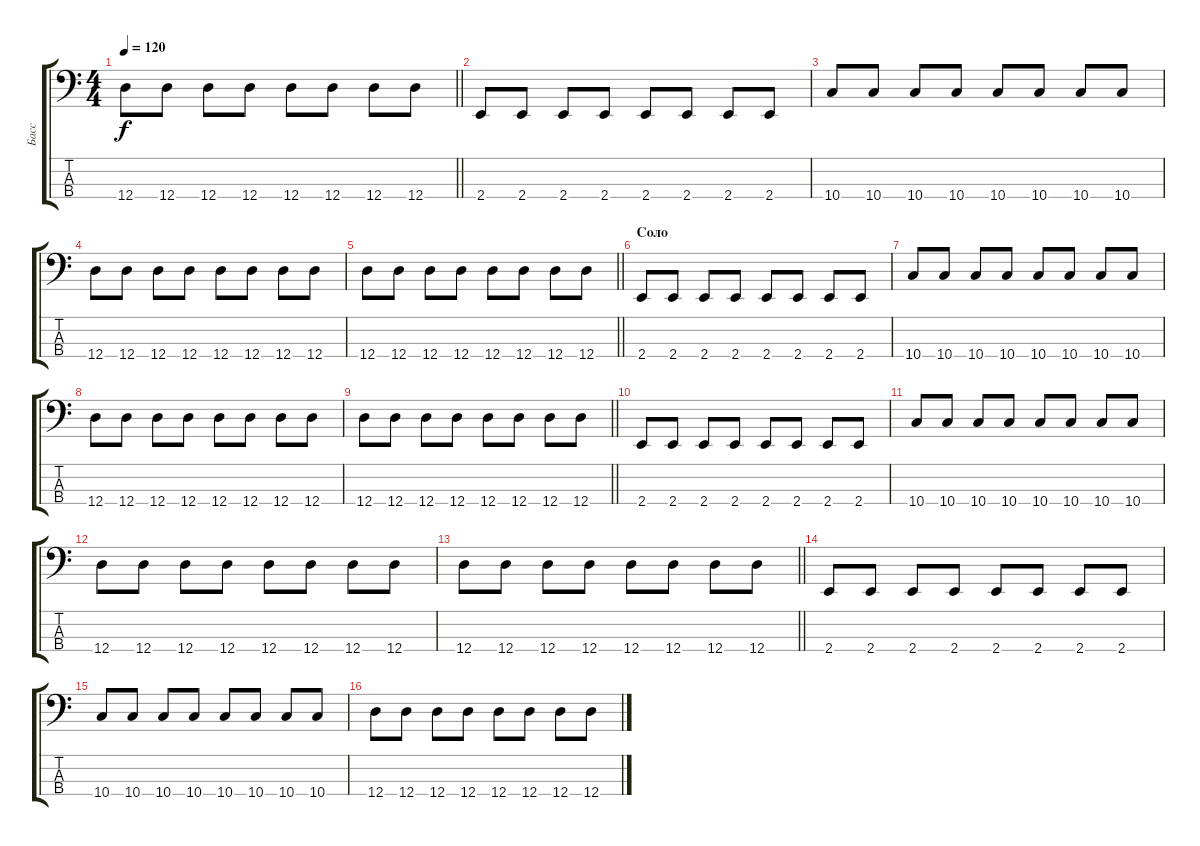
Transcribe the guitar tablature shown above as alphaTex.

\track ("Басс" "Басс") {instrument electricbassfinger}
\staff {score tabs}
\tuning (G2 D2 A1 D1) {hide}
\ts (4 4)
\tempo 120
\clef f4
\barLineRight lightlight
\ks c
12.4.8{dy f} 12.4.8 12.4.8 12.4.8 12.4.8 12.4.8 12.4.8 12.4.8 |
2.4.8 2.4.8 2.4.8 2.4.8 2.4.8 2.4.8 2.4.8 2.4.8 |
10.4.8 10.4.8 10.4.8 10.4.8 10.4.8 10.4.8 10.4.8 10.4.8 |
12.4.8 12.4.8 12.4.8 12.4.8 12.4.8 12.4.8 12.4.8 12.4.8 |
\barLineRight lightlight
12.4.8 12.4.8 12.4.8 12.4.8 12.4.8 12.4.8 12.4.8 12.4.8 |
\section ("" "Соло")
2.4.8 2.4.8 2.4.8 2.4.8 2.4.8 2.4.8 2.4.8 2.4.8 |
10.4.8 10.4.8 10.4.8 10.4.8 10.4.8 10.4.8 10.4.8 10.4.8 |
12.4.8 12.4.8 12.4.8 12.4.8 12.4.8 12.4.8 12.4.8 12.4.8 |
\barLineRight lightlight
12.4.8 12.4.8 12.4.8 12.4.8 12.4.8 12.4.8 12.4.8 12.4.8 |
2.4.8 2.4.8 2.4.8 2.4.8 2.4.8 2.4.8 2.4.8 2.4.8 |
10.4.8 10.4.8 10.4.8 10.4.8 10.4.8 10.4.8 10.4.8 10.4.8 |
12.4.8 12.4.8 12.4.8 12.4.8 12.4.8 12.4.8 12.4.8 12.4.8 |
\barLineRight lightlight
12.4.8 12.4.8 12.4.8 12.4.8 12.4.8 12.4.8 12.4.8 12.4.8 |
2.4.8 2.4.8 2.4.8 2.4.8 2.4.8 2.4.8 2.4.8 2.4.8 |
10.4.8 10.4.8 10.4.8 10.4.8 10.4.8 10.4.8 10.4.8 10.4.8 |
12.4.8 12.4.8 12.4.8 12.4.8 12.4.8 12.4.8 12.4.8 12.4.8
